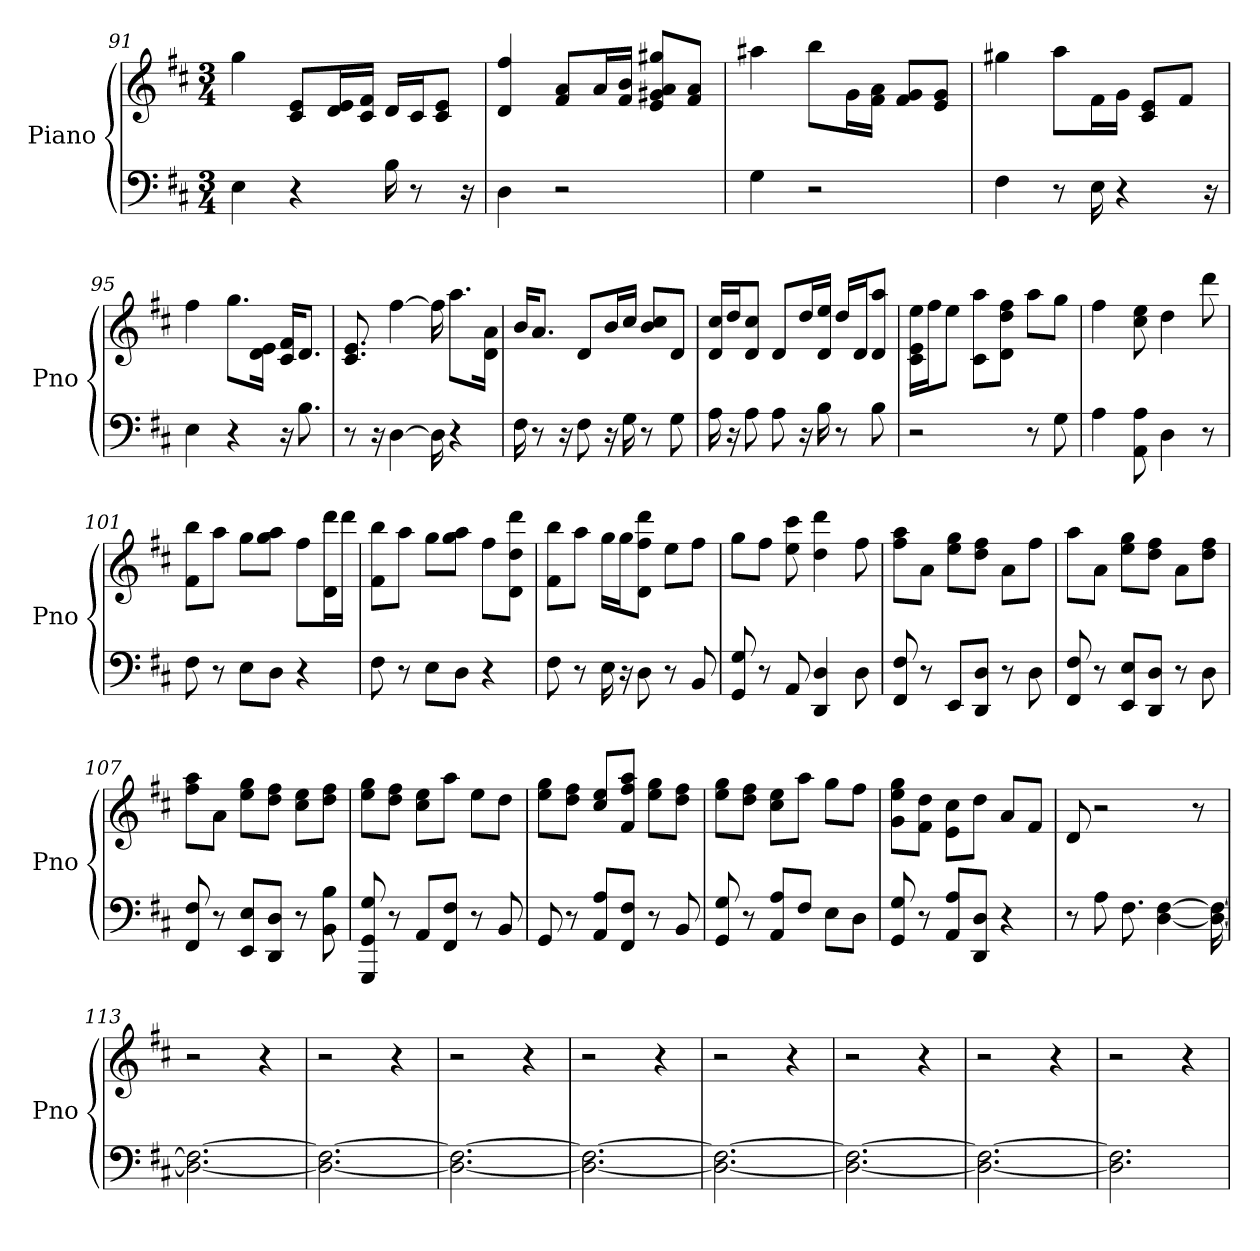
**kern	**kern
*part1	*part1
*staff2	*staff1
*I"Piano	*
*I'Pno	*
*clefF4	*clefG2
*k[f#c#]	*k[f#c#]
*D:	*D:
*M3/4	*M3/4
=91	=91
4E	4gg
4r	8c#/ 8e/L
.	16e/ 16d/L
.	16c#/ 16f#/JJ
16B	16d/LL
8r	16c#/J
.	8e/ 8c#/J
16r	.
=92	=92
4D	4ff# 4d
2r	8f#/ 8a/L
.	16a/L
.	16b/ 16f#/JJ
.	8a/ 8e/ 8gg#/ 8g#/L
.	8a/ 8f#/J
=93	=93
4G	4aa#
2r	8bb\L
.	16g\L
.	16f#\ 16a\JJ
.	8g/ 8f#/L
.	8g/ 8e/J
=94	=94
4F#	4gg#
8r	8aa\L
16E	16f#\L
4r	16g\JJ
.	8e/ 8c#/L
.	8f#/J
16r	.
=95	=95
4E	4ff#
4r	8.gg\L
.	16e\ 16d\Jk
16r	16f#/ 16c#/KL
8.B	8.d/J
=96	=96
8r	8.c# 8.e
16r	.
[4D	[4ff#
16D]	16ff#]
4r	8.aa\L
.	16d\ 16a\Jk
=97	=97
16F#	16b/KL
8r	8.a/J
16r	.
8F#	8d/L
16r	16b/L
16G	16cc#/JJ
8r	8b/ 8cc#/L
8G	8d/J
=98	=98
16A	16cc#/ 16d/LL
16r	16dd/J
8A	8cc#/ 8d/J
8A	8d/L
16r	16dd/L
16B	16ee/ 16d/JJ
8r	16dd/LL
.	16d/J
8B	8aa/ 8d/J
=99	=99
2r	16ee\ 16c#\ 16e\LL
.	16ff#\J
.	8ee\J
.	8aa\ 8c#\L
.	8ff#\ 8d\ 8dd\J
8r	8aa\L
8G	8gg\J
=100	=100
4A	4ff#
8AA 8A	8cc# 8ee
4D	4dd
8r	8ddd
=101	=101
8F#	8bb\ 8f#\L
8r	8aa\J
8E\L	8gg\L
8D\J	8aa\ 8gg\J
4r	8ff#\L
.	16d\ 16ddd\L
.	16ddd\JJ
=102	=102
8F#	8f#\ 8bb\L
8r	8aa\J
8E\L	8gg\L
8D\J	8aa\ 8gg\J
4r	8ff#\L
.	8ddd\ 8d\ 8dd\J
=103	=103
8F#	8f#\ 8bb\L
8r	8aa\J
16E	16gg\LL
16r	16gg\J
8D	8ddd\ 8ff#\ 8d\J
8r	8ee\L
8BB	8ff#\J
=104	=104
8G 8GG	8gg\L
8r	8ff#\J
8AA	8ccc# 8ee
4DD 4D	4ddd 4dd
8D	8ff#
=105	=105
8FF# 8F#	8ff#\ 8aa\L
8r	8a\J
8EE/L	8gg\ 8ee\L
8DD/ 8D/J	8dd\ 8ff#\J
8r	8a\L
8D	8ff#\J
=106	=106
8FF# 8F#	8aa\L
8r	8a\J
8EE/ 8E/L	8ee\ 8gg\L
8DD/ 8D/J	8ff#\ 8dd\J
8r	8a\L
8D	8ff#\ 8dd\J
=107	=107
8F# 8FF#	8aa\ 8ff#\L
8r	8a\J
8EE/ 8E/L	8gg\ 8ee\L
8D/ 8DD/J	8dd\ 8ff#\J
8r	8ee\ 8cc#\L
8B 8BB	8dd\ 8ff#\J
=108	=108
8GGG 8G 8GG	8ee\ 8gg\L
8r	8dd\ 8ff#\J
8AA/L	8cc#\ 8ee\L
8FF#/ 8F#/J	8aa\J
8r	8ee\L
8BB	8dd\J
=109	=109
8GG	8gg\ 8ee\L
8r	8ff#\ 8dd\J
8AA/ 8A/L	8cc#/ 8ee/L
8FF#/ 8F#/J	8aa/ 8ff#/ 8f#/J
8r	8ee\ 8gg\L
8BB	8ff#\ 8dd\J
=110	=110
8G 8GG	8gg\ 8ee\L
8r	8dd\ 8ff#\J
8AA/ 8A/L	8cc#\ 8ee\L
8F#/J	8aa\J
8E\L	8gg\L
8D\J	8ff#\J
=111	=111
8G 8GG	8gg\ 8g\ 8ee\L
8r	8f#\ 8dd\J
8AA/ 8A/L	8cc#\ 8e\L
8D/ 8DD/J	8dd\J
4r	8a/L
.	8f#/J
=112	=112
8r	8d
8A	2r
8.F#	.
[4D [4F#	.
.	8r
16D_ 16F#_	.
=113	=113
2.D_ 2.F#_	2r
.	4r
=114	=114
2.D_ 2.F#_	2r
.	4r
=115	=115
2.D_ 2.F#_	2r
.	4r
=116	=116
2.D_ 2.F#_	2r
.	4r
=117	=117
2.D_ 2.F#_	2r
.	4r
=118	=118
2.D_ 2.F#_	2r
.	4r
=119	=119
2.D_ 2.F#_	2r
.	4r
=120	=120
2.D] 2.F#]	2r
.	4r
=	=
*-	*-
